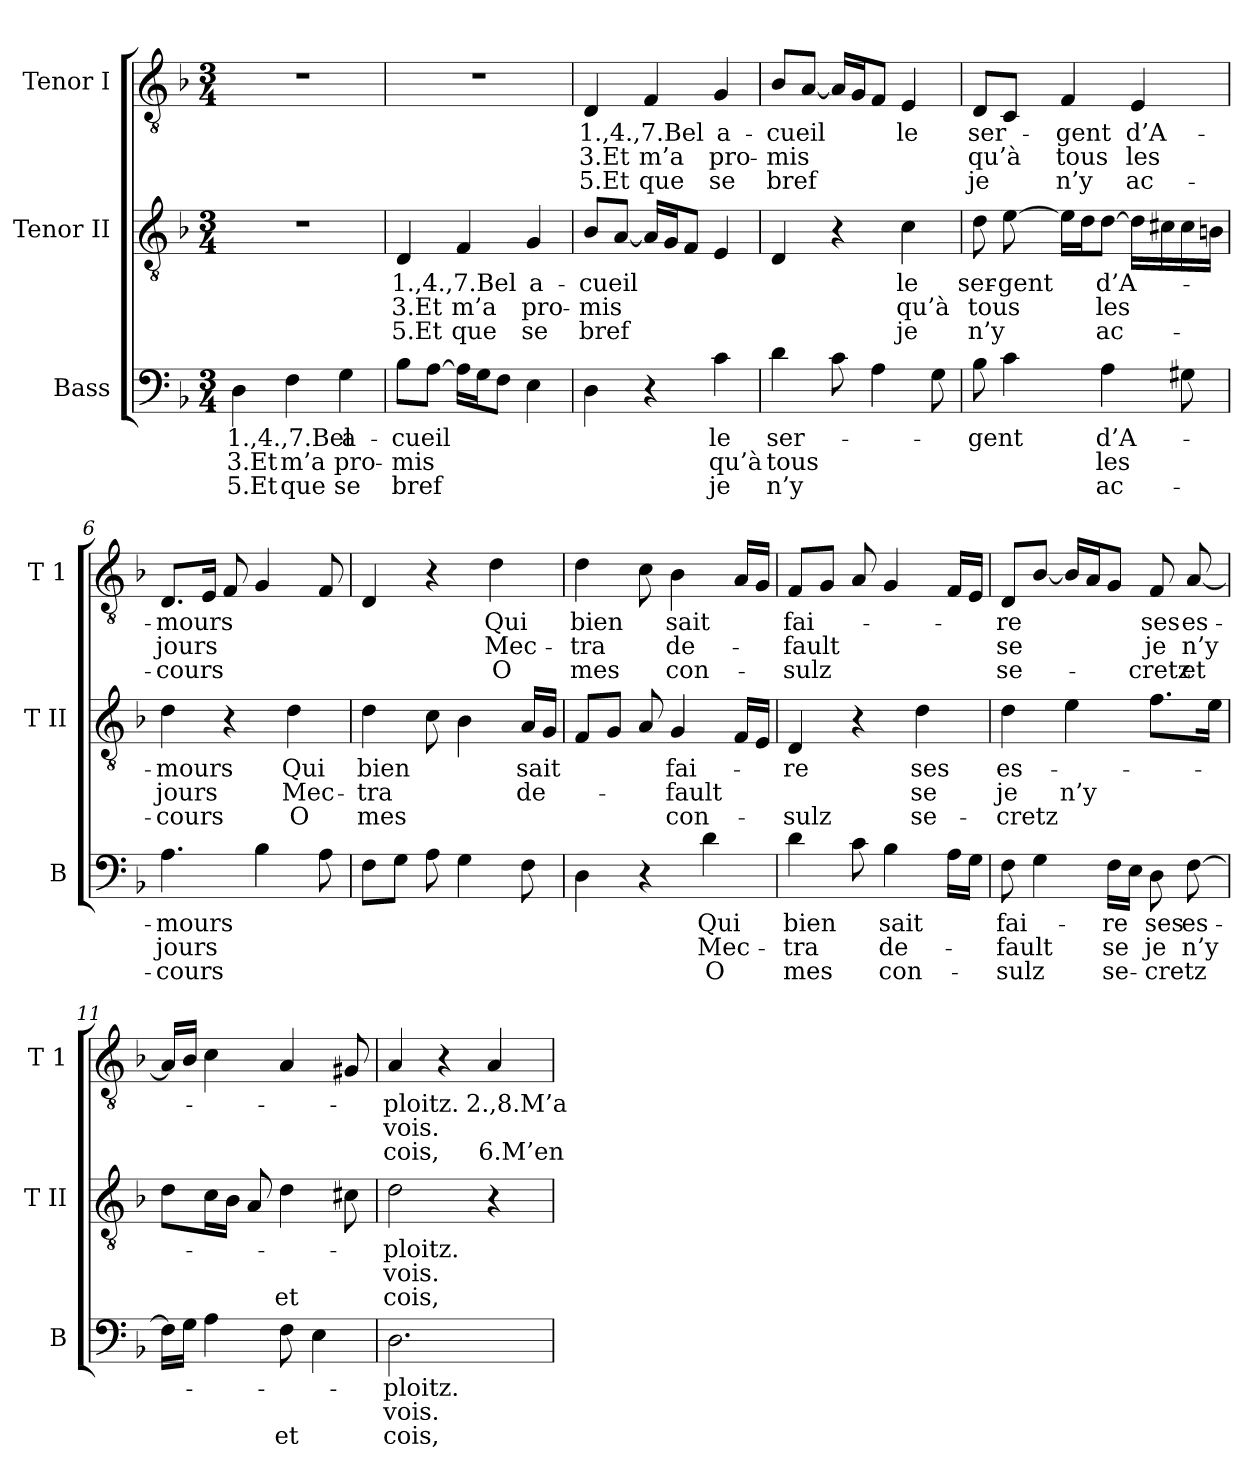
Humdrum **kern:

**kern	**text	**text	**text	**kern	**text	**text	**text	**kern	**text	**text	**text
*part3	*part3	*part3	*part3	*part2	*part2	*part2	*part2	*part1	*part1	*part1	*part1
*staff3	*staff3	*staff3	*staff3	*staff2	*staff2	*staff2	*staff2	*staff1	*staff1	*staff1	*staff1
*I"Bass	*	*	*	*I"Tenor II	*	*	*	*I"Tenor I	*	*	*
*I'B	*	*	*	*I'T II	*	*	*	*I'T 1	*	*	*
*clefF4	*	*	*	*clefGv2	*	*	*	*clefGv2	*	*	*
*k[b-]	*	*	*	*k[b-]	*	*	*	*k[b-]	*	*	*
*d:	*	*	*	*d:	*	*	*	*d:	*	*	*
*M3/4	*	*	*	*M3/4	*	*	*	*M3/4	*	*	*
=1	=1	=1	=1	=1	=1	=1	=1	=1	=1	=1	=1
4D\	1.,4.,7.Bel	3.Et	5.Et	2.r	.	.	.	2.r	.	.	.
4F\	.	m’a	que	.	.	.	.	.	.	.	.
4G\	a-	pro-	se	.	.	.	.	.	.	.	.
=2	=2	=2	=2	=2	=2	=2	=2	=2	=2	=2	=2
8B-\L	-cueil	-mis	bref	4D/	1.,4.,7.Bel	3.Et	5.Et	2.r	.	.	.
[8A\J	.	.	.	.	.	.	.	.	.	.	.
16A\LL]	.	.	.	4F/	.	m’a	que	.	.	.	.
16G\J	.	.	.	.	.	.	.	.	.	.	.
8F\J	.	.	.	.	.	.	.	.	.	.	.
4E\	.	.	.	4G/	a-	pro-	se	.	.	.	.
=3	=3	=3	=3	=3	=3	=3	=3	=3	=3	=3	=3
4D\	.	.	.	8B-/L	-cueil	-mis	bref	4D/	1.,4.,7.Bel	3.Et	5.Et
.	.	.	.	[8A/J	.	.	.	.	.	.	.
4r	.	.	.	16A/LL]	.	.	.	4F/	.	m’a	que
.	.	.	.	16G/J	.	.	.	.	.	.	.
.	.	.	.	8F/J	.	.	.	.	.	.	.
4c\	le	qu’à	je	4E/	.	.	.	4G/	a-	pro-	se
=4	=4	=4	=4	=4	=4	=4	=4	=4	=4	=4	=4
4d\	ser-	tous	n’y	4D/	.	.	.	8B-/L	-cueil	-mis	bref
.	.	.	.	.	.	.	.	[8A/J	.	.	.
8c\	.	.	.	4r	.	.	.	16A/LL]	.	.	.
.	.	.	.	.	.	.	.	16G/J	.	.	.
4A\	.	.	.	.	.	.	.	8F/J	.	.	.
.	.	.	.	4c\	le	qu’à	je	4E/	le	.	.
8G\	.	.	.	.	.	.	.	.	.	.	.
=5	=5	=5	=5	=5	=5	=5	=5	=5	=5	=5	=5
8B-\	-gent	.	.	8d\	ser-	tous	n’y	8D/L	ser-	qu’à	je
4c\	.	.	.	[8e\	-gent	.	.	8C/J	.	.	.
.	.	.	.	16e\LL]	.	.	.	4F/	-gent	tous	n’y
.	.	.	.	16d\J	.	.	.	.	.	.	.
4A\	d’A-	les	ac-	[8d\J	d’A-	les	ac-	.	.	.	.
.	.	.	.	16d\LL]	.	.	.	4E/	d’A-	les	ac-
.	.	.	.	16c#X\	.	.	.	.	.	.	.
8G#X\	.	.	.	16c#\	.	.	.	.	.	.	.
.	.	.	.	16Bn\JJ	.	.	.	.	.	.	.
=6	=6	=6	=6	=6	=6	=6	=6	=6	=6	=6	=6
4.A\	-mours	jours	-cours	4d\	-mours	jours	-cours	8.D/L	-mours	jours	-cours
.	.	.	.	.	.	.	.	16E/Jk	.	.	.
.	.	.	.	4r	.	.	.	8F/	.	.	.
4B-\	.	.	.	.	.	.	.	4G/	.	.	.
.	.	.	.	4d\	Qui	Mec-	O	.	.	.	.
8A\	.	.	.	.	.	.	.	8F/	.	.	.
!!LO:LB:g=z
=7	=7	=7	=7	=7	=7	=7	=7	=7	=7	=7	=7
8F\L	.	.	.	4d\	bien	-tra	mes	4D/	.	.	.
8G\J	.	.	.	.	.	.	.	.	.	.	.
8A\	.	.	.	8c\	.	.	.	4r	.	.	.
4G\	.	.	.	4B-\	.	.	.	.	.	.	.
.	.	.	.	.	.	.	.	4d\	Qui	Mec-	O
8F\	.	.	.	16A/LL	sait	de-	.	.	.	.	.
.	.	.	.	16G/JJ	.	.	.	.	.	.	.
=8	=8	=8	=8	=8	=8	=8	=8	=8	=8	=8	=8
4D\	.	.	.	8F/L	.	.	.	4d\	bien	-tra	mes
.	.	.	.	8G/J	.	.	.	.	.	.	.
4r	.	.	.	8A/	.	.	.	8c\	.	.	.
.	.	.	.	4G/	fai-	-fault	con-	4B-\	sait	de-	con-
4d\	Qui	Mec-	O	.	.	.	.	.	.	.	.
.	.	.	.	16F/LL	.	.	.	16A/LL	.	.	.
.	.	.	.	16E/JJ	.	.	.	16G/JJ	.	.	.
=9	=9	=9	=9	=9	=9	=9	=9	=9	=9	=9	=9
4d\	bien	-tra	mes	4D/	-re	.	-sulz	8F/L	fai-	-fault	-sulz
.	.	.	.	.	.	.	.	8G/J	.	.	.
8c\	.	.	.	4r	.	.	.	8A/	.	.	.
4B-\	sait	de-	con-	.	.	.	.	4G/	.	.	.
.	.	.	.	4d\	ses	se	se-	.	.	.	.
16A\LL	.	.	.	.	.	.	.	16F/LL	.	.	.
16G\JJ	.	.	.	.	.	.	.	16E/JJ	.	.	.
=10	=10	=10	=10	=10	=10	=10	=10	=10	=10	=10	=10
8F\	fai-	-fault	-sulz	4d\	es-	je	-cretz	8D/L	-re	se	se-
4G\	.	.	.	.	.	.	.	[8B-/J	.	.	.
.	.	.	.	4e\	.	n’y	.	16B-/LL]	.	.	.
.	.	.	.	.	.	.	.	16A/J	.	.	.
16F\LL	-re	se	se-	.	.	.	.	8G/J	.	.	.
16E\JJ	.	.	.	.	.	.	.	.	.	.	.
8D\	ses	je	-cretz	8.f\L	.	.	.	8F/	ses	je	-cretz
[8F\	es-	n’y	.	.	.	.	.	[8A/	es-	n’y	et
.	.	.	.	16e\Jk	.	.	.	.	.	.	.
=11	=11	=11	=11	=11	=11	=11	=11	=11	=11	=11	=11
16F\LL]	.	.	.	8d\L	.	.	.	16A/LL]	.	.	.
16G\JJ	.	.	.	.	.	.	.	16B-/JJ	.	.	.
4A\	.	.	.	16c\L	.	.	.	4c\	.	.	.
.	.	.	.	16B-\JJ	.	.	.	.	.	.	.
.	.	.	.	8A/	.	.	.	.	.	.	.
8F\	.	.	et	4d\	.	.	et	4A/	.	.	.
4E\	.	.	.	.	.	.	.	.	.	.	.
.	.	.	.	8c#X\	.	.	.	8G#X/	.	.	.
=12	=12	=12	=12	=12	=12	=12	=12	=12	=12	=12	=12
2.D\	-ploitz.	vois.	cois,	2d\	-ploitz.	vois.	cois,	4A/	-ploitz.	vois.	cois,
.	.	.	.	.	.	.	.	4r	.	.	.
.	.	.	.	4r	.	.	.	4A/	2.,8.M’a	.	6.M’en
=	=	=	=	=	=	=	=	=	=	=	=
*-	*-	*-	*-	*-	*-	*-	*-	*-	*-	*-	*-
